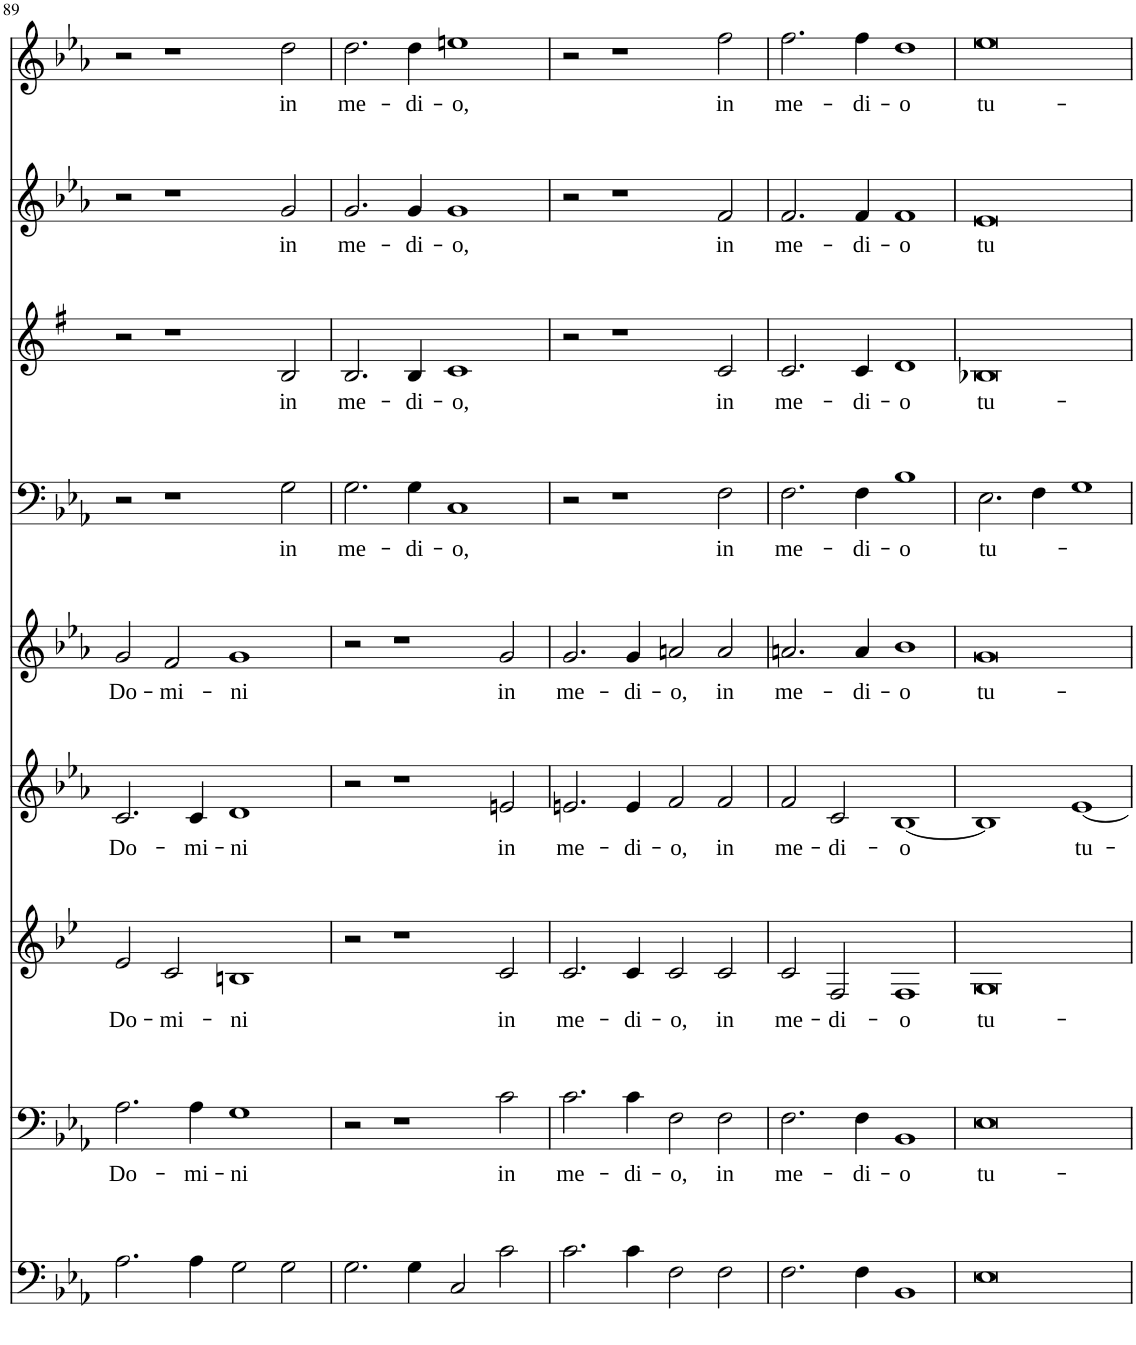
**kern	**kern	**text	**kern	**text	**kern	**text	**kern	**text	**kern	**text	**kern	**text	**kern	**text	**kern	**text
*part9	*part8	*part8	*part7	*part7	*part6	*part6	*part5	*part5	*part4	*part4	*part3	*part3	*part2	*part2	*part1	*part1
*staff9	*staff8	*staff8	*staff7	*staff7	*staff6	*staff6	*staff5	*staff5	*staff4	*staff4	*staff3	*staff3	*staff2	*staff2	*staff1	*staff1
*I"Violoncello	*I"Bass	*	*I"Tenor	*	*I"Tenor	*	*I"Soprano	*	*I"Bass	*	*I"Tenor	*	*I"Alto	*	*I"Soprano	*
!!LO:PB:g=z
*clefF4	*clefF4	*	*clefG2	*	*clefG2	*	*clefG2	*	*clefF4	*	*clefG2	*	*clefG2	*	*clefG2	*
*k[b-e-a-]	*k[b-e-a-]	*	*k[b-e-]	*	*k[b-e-a-]	*	*k[b-e-a-]	*	*k[b-e-a-]	*	*k[f#]	*	*k[b-e-a-]	*	*k[b-e-a-]	*
*M4/2	*M4/2	*	*M4/2	*	*M4/2	*	*M4/2	*	*M4/2	*	*M4/2	*	*M4/2	*	*M4/2	*
=89	=89	=89	=89	=89	=89	=89	=89	=89	=89	=89	=89	=89	=89	=89	=89	=89
!	!	!LO:LY:b	!	!LO:LY:b	!	!LO:LY:b	!	!LO:LY:b	!	!	!	!	!	!	!	!
2.A-\	2.A-\	Do-	2e-/	Do-	2.c/	Do-	2g/	Do-	2r	.	2r	.	2r	.	2r	.
!	!	!	!	!LO:LY:b	!	!	!	!LO:LY:b	!	!	!	!	!	!	!	!
.	.	.	2c/	-mi-	.	.	2f/	-mi-	1r	.	1r	.	1r	.	1r	.
!	!	!LO:LY:b	!	!	!	!LO:LY:b	!	!	!	!	!	!	!	!	!	!
4A-\	4A-\	-mi-	.	.	4c/	-mi-	.	.	.	.	.	.	.	.	.	.
!	!	!LO:LY:b	!	!LO:LY:b	!	!LO:LY:b	!	!LO:LY:b	!	!	!	!	!	!	!	!
2G\	1G	-ni	1Bn	-ni	1d	-ni	1g	-ni	.	.	.	.	.	.	.	.
!	!	!	!	!	!	!	!	!	!	!LO:LY:b	!	!LO:LY:b	!	!LO:LY:b	!	!LO:LY:b
2G\	.	.	.	.	.	.	.	.	2G\	in	2B/	in	2g/	in	2dd\	in
=90	=90	=90	=90	=90	=90	=90	=90	=90	=90	=90	=90	=90	=90	=90	=90	=90
!	!	!	!	!	!	!	!	!	!	!LO:LY:b	!	!LO:LY:b	!	!LO:LY:b	!	!LO:LY:b
2.G\	2r	.	2r	.	2r	.	2r	.	2.G\	me-	2.B/	me-	2.g/	me-	2.dd\	me-
.	1r	.	1r	.	1r	.	1r	.	.	.	.	.	.	.	.	.
!	!	!	!	!	!	!	!	!	!	!LO:LY:b	!	!LO:LY:b	!	!LO:LY:b	!	!LO:LY:b
4G\	.	.	.	.	.	.	.	.	4G\	-di-	4B/	-di-	4g/	-di-	4dd\	-di-
!	!	!	!	!	!	!	!	!	!	!LO:LY:b	!	!LO:LY:b	!	!LO:LY:b	!	!LO:LY:b
2C/	.	.	.	.	.	.	.	.	1C	-o,	1c	-o,	1g	-o,	1een	-o,
!	!	!LO:LY:b	!	!LO:LY:b	!	!LO:LY:b	!	!LO:LY:b	!	!	!	!	!	!	!	!
2c\	2c\	in	2c/	in	2en/	in	2g/	in	.	.	.	.	.	.	.	.
=91	=91	=91	=91	=91	=91	=91	=91	=91	=91	=91	=91	=91	=91	=91	=91	=91
!	!	!LO:LY:b	!	!LO:LY:b	!	!LO:LY:b	!	!LO:LY:b	!	!	!	!	!	!	!	!
2.c\	2.c\	me-	2.c/	me-	2.en/	me-	2.g/	me-	2r	.	2r	.	2r	.	2r	.
.	.	.	.	.	.	.	.	.	1r	.	1r	.	1r	.	1r	.
!	!	!LO:LY:b	!	!LO:LY:b	!	!LO:LY:b	!	!LO:LY:b	!	!	!	!	!	!	!	!
4c\	4c\	-di-	4c/	-di-	4e/	-di-	4g/	-di-	.	.	.	.	.	.	.	.
!	!	!LO:LY:b	!	!LO:LY:b	!	!LO:LY:b	!	!LO:LY:b	!	!	!	!	!	!	!	!
2F\	2F\	-o,	2c/	-o,	2f/	-o,	2an/	-o,	.	.	.	.	.	.	.	.
!	!	!LO:LY:b	!	!LO:LY:b	!	!LO:LY:b	!	!LO:LY:b	!	!LO:LY:b	!	!LO:LY:b	!	!LO:LY:b	!	!LO:LY:b
2F\	2F\	in	2c/	in	2f/	in	2a/	in	2F\	in	2c/	in	2f/	in	2ff\	in
=92	=92	=92	=92	=92	=92	=92	=92	=92	=92	=92	=92	=92	=92	=92	=92	=92
!	!	!LO:LY:b	!	!LO:LY:b	!	!LO:LY:b	!	!LO:LY:b	!	!LO:LY:b	!	!LO:LY:b	!	!LO:LY:b	!	!LO:LY:b
2.F\	2.F\	me-	2c/	me-	2f/	me-	2.an/	me-	2.F\	me-	2.c/	me-	2.f/	me-	2.ff\	me-
!	!	!	!	!LO:LY:b	!	!LO:LY:b	!	!	!	!	!	!	!	!	!	!
.	.	.	2F/	-di-	2c/	-di-	.	.	.	.	.	.	.	.	.	.
!	!	!LO:LY:b	!	!	!	!	!	!LO:LY:b	!	!LO:LY:b	!	!LO:LY:b	!	!LO:LY:b	!	!LO:LY:b
4F\	4F\	-di-	.	.	.	.	4a/	-di-	4F\	-di-	4c/	-di-	4f/	-di-	4ff\	-di-
!	!	!LO:LY:b	!	!LO:LY:b	!	!LO:LY:b	!	!LO:LY:b	!	!LO:LY:b	!	!LO:LY:b	!	!LO:LY:b	!	!LO:LY:b
1BB-	1BB-	-o	1F	-o	[1B-	-o	1b-	-o	1B-	-o	1d	-o	1f	-o	1dd	-o
=93	=93	=93	=93	=93	=93	=93	=93	=93	=93	=93	=93	=93	=93	=93	=93	=93
!	!	!LO:LY:b	!	!LO:LY:b	!	!	!	!LO:LY:b	!	!LO:LY:b	!	!LO:LY:b	!	!LO:LY:b	!	!LO:LY:b
0E-	0E-	tu-	0G	tu-	1B-]	.	0g	tu-	2.E-\	tu-	0B-X	tu-	0e-	tu	0ee-	tu-
.	.	.	.	.	.	.	.	.	4F\	.	.	.	.	.	.	.
!	!	!	!	!	!	!LO:LY:b	!	!	!	!	!	!	!	!	!	!
.	.	.	.	.	[1e-	tu-	.	.	1G	.	.	.	.	.	.	.
=	=	=	=	=	=	=	=	=	=	=	=	=	=	=	=	=
*-	*-	*-	*-	*-	*-	*-	*-	*-	*-	*-	*-	*-	*-	*-	*-	*-
